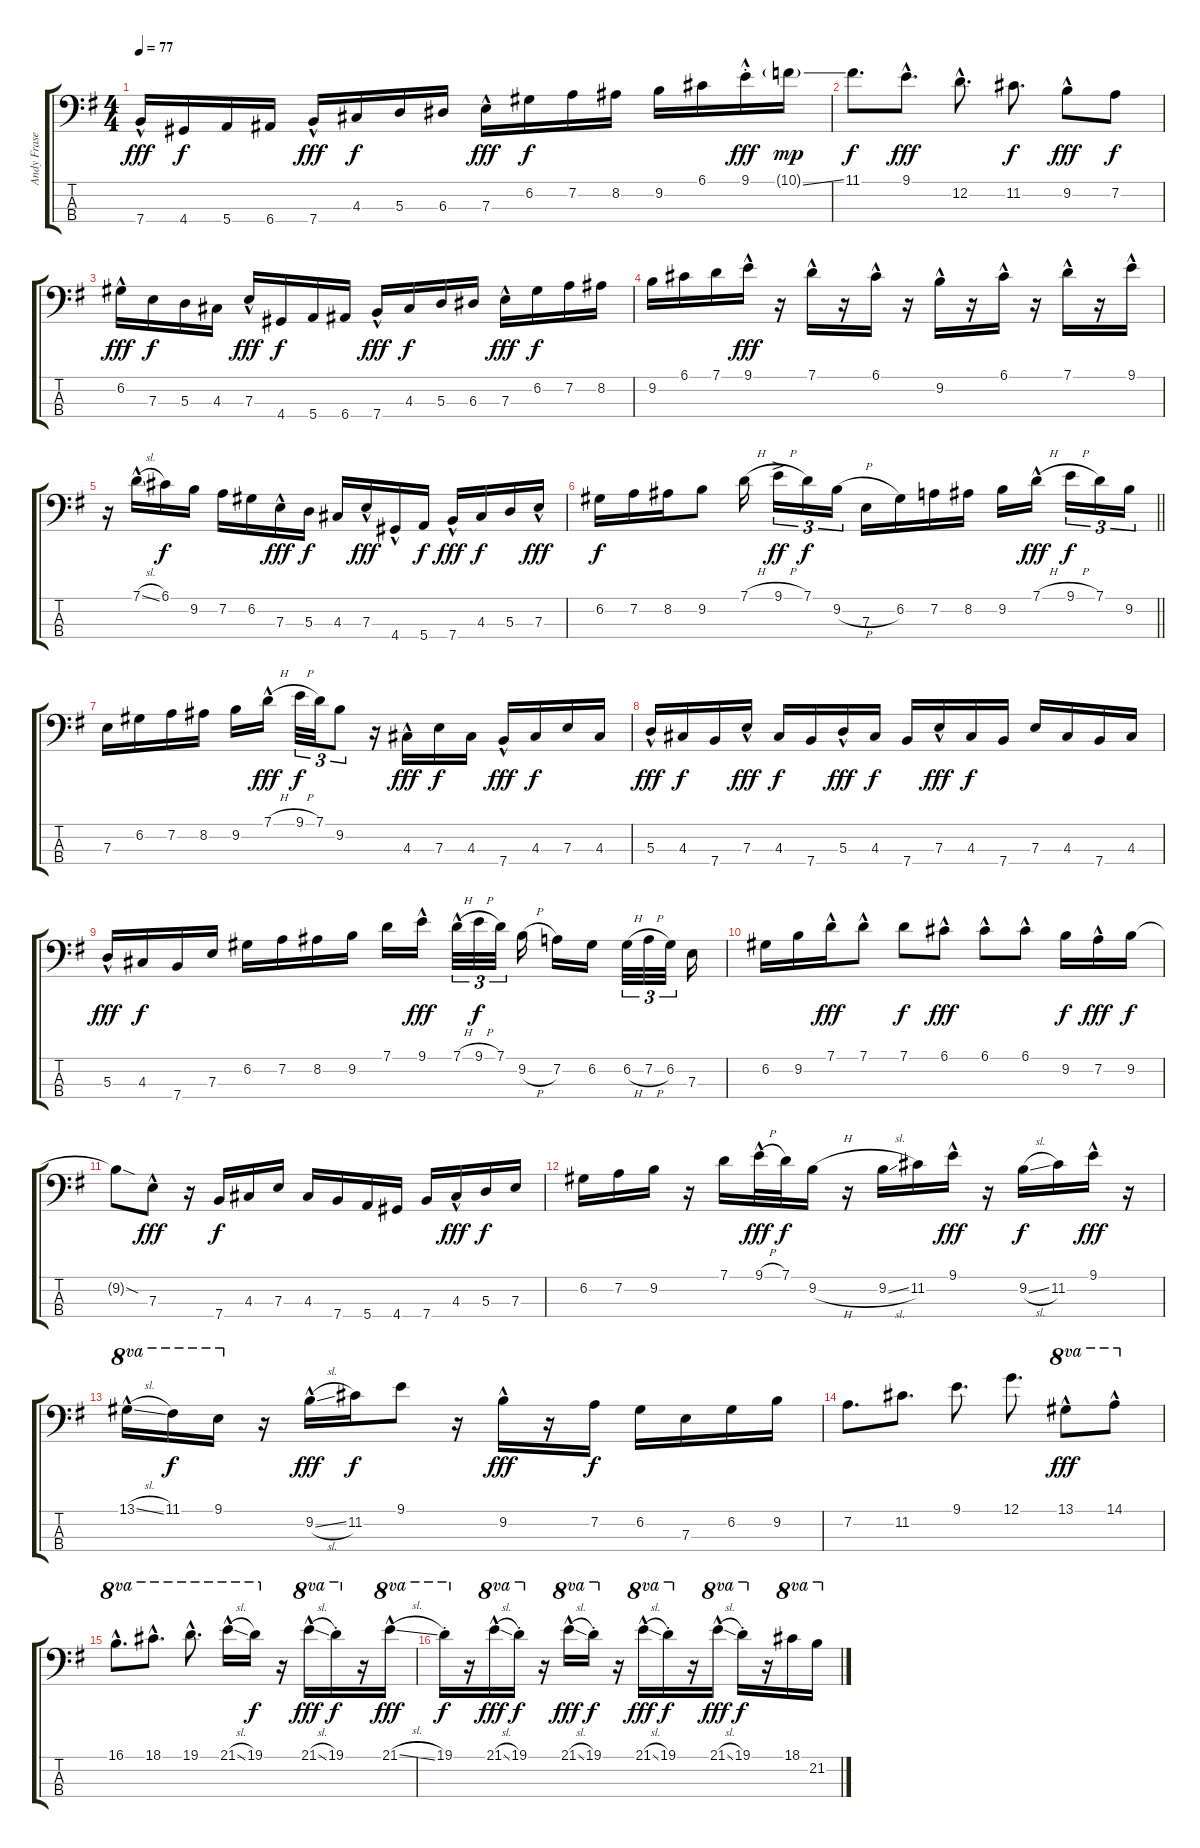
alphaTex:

\track ("Andy Fraser" "Andy Frase") {instrument electricbassfinger}
\staff {score tabs}
\tuning (G2 D2 A1 E1) {hide}
\ts (4 4)
\tempo 77
\clef f4
\ks g
7.4{hac}.16{dy fff} 4.4.16{dy f} 5.4.16 6.4.16 7.4{hac}.16{dy fff} 4.3.16{dy f} 5.3.16 6.3.16 7.3{hac}.16{dy fff} 6.2.16{dy f} 7.2.16 8.2.16 9.2.16 6.1.16 9.1{hac st}.16{dy fff} 10.1{ss g}.16{dy mp} |
11.1.8{d dy f} 9.1{hac}.8{d dy fff} 12.2{hac}.8{d} 11.2.8{d dy f} 9.2{hac}.8{dy fff} 7.2.8{dy f} |
6.2{hac}.16{dy fff} 7.3.16{dy f} 5.3.16 4.3.16 7.3{hac}.16{dy fff} 4.4.16{dy f} 5.4.16 6.4.16 7.4{hac}.16{dy fff} 4.3.16{dy f} 5.3.16 6.3.16 7.3{hac}.16{dy fff} 6.2.16{dy f} 7.2.16 8.2.16 |
9.2.16 6.1.16 7.1.16 9.1{hac}.16{dy fff} r.16 7.1{hac}.16 r.16 6.1{hac}.16 r.16 9.2{hac}.16 r.16 6.1{hac}.16 r.16 7.1{hac}.16 r.16 9.1{hac}.16 |
r.16 7.1{sl hac}.16 6.1.16{dy f} 9.2.16 7.2.16 6.2.16 7.3{hac}.16{dy fff} 5.3.16{dy f} 4.3.16 7.3{hac}.16{dy fff} 4.4{hac}.16 5.4.16{dy f} 7.4{hac}.16{dy fff} 4.3.16{dy f} 5.3.16 7.3{hac}.16{dy fff} |
\barLineRight lightlight
6.2.16{dy f} 7.2.16 8.2.16 9.2.8 7.1{h}.16{beam splitsecondary} 9.1{h ac}.16{tu (3 2) dy ff} 7.1.16{tu (3 2) dy f} 9.2{h}.16{tu (3 2)} 7.3.16 6.2.16 7.2.16 8.2.16 9.2.16 7.1{h hac}.16{dy fff beam splitsecondary} 9.1{h}.16{tu (3 2) dy f} 7.1.16{tu (3 2)} 9.2.16{tu (3 2)} |
7.3.16 6.2.16 7.2.16 8.2.16 9.2.16 7.1{h hac}.16{dy fff beam splitsecondary} 9.1{h}.32{tu (3 2) dy f} 7.1.32{tu (3 2)} 9.2.8{tu (3 2)} r.16 4.3{hac}.16{dy fff} 7.3.16{dy f} 4.3.16 7.4{hac}.16{dy fff} 4.3.16{dy f} 7.3.16 4.3.16 |
5.3{hac}.16{dy fff} 4.3.16{dy f} 7.4.16 7.3{hac}.16{dy fff} 4.3.16{dy f} 7.4.16 5.3{hac}.16{dy fff} 4.3.16{dy f} 7.4.16 7.3{hac}.16{dy fff} 4.3.16{dy f} 7.4.16 7.3.16 4.3.16 7.4.16 4.3.16 |
5.3{hac}.16{dy fff} 4.3.16{dy f} 7.4.16 7.3.16 6.2.16 7.2.16 8.2.16 9.2.16 7.1.16 9.1{hac}.16{dy fff beam splitsecondary} 7.1{h hac}.32{tu (3 2)} 9.1{h}.32{tu (3 2) dy f} 7.1.32{tu (3 2) beam splitsecondary} 9.2{h}.16 7.2.16 6.2.16{beam splitsecondary} 6.2{h}.32{tu (3 2)} 7.2{h}.32{tu (3 2)} 6.2.32{tu (3 2) beam splitsecondary} 7.3.16 |
6.2.16 9.2.16 7.1{hac}.16{dy fff} 7.1{hac}.8 7.1.8{dy f} 6.1{hac}.8{dy fff} 6.1{hac}.8 6.1{hac}.8 9.2.16{dy f} 7.2{hac}.16{dy fff} 9.2.16{dy f} |
9.2{sod t}.8 7.3{hac}.8{dy fff} r.16 7.4.16{dy f} 4.3.16 7.3.16 4.3.16 7.4.16 5.4.16 4.4.16 7.4.16 4.3{hac}.16{dy fff} 5.3.16{dy f} 7.3.16 |
6.2.16 7.2.16 9.2.16 r.16 7.1.16 9.1{h hac}.32{dy fff} 7.1.32{dy f} 9.2{h}.16 r.16 9.2{sl}.16 11.2.16 9.1{hac}.16{dy fff} r.16 9.2{sl}.16{dy f} 11.2.16 9.1{hac}.16{dy fff} r.16 |
13.1{sl hac}.16{ot 8va} 11.1.16{ot 8va dy f} 9.1.16{ot 8va} r.16 9.2{sl hac}.16{dy fff} 11.2.16{dy f} 9.1.8 r.16 9.2{hac}.16{dy fff} r.16 7.2.16{dy f} 6.2.16 7.3.16 6.2.16 9.2.16 |
7.2.8{d} 11.2.8{d} 9.1.8{d} 12.1.8{d} 13.1{hac}.8{ot 8va dy fff} 14.1{hac}.8{ot 8va} |
16.1{hac}.8{d ot 8va} 18.1{hac}.8{d ot 8va} 19.1{hac}.8{d ot 8va} 21.1{sl hac}.16{ot 8va} 19.1.16{ot 8va dy f} r.16 21.1{sl hac}.16{ot 8va dy fff} 19.1{st}.16{ot 8va dy f} r.16 21.1{sl hac}.16{ot 8va dy fff} |
19.1{st}.16{ot 8va dy f} r.16 21.1{sl hac}.16{ot 8va dy fff} 19.1{st}.16{ot 8va dy f} r.16 21.1{sl hac}.16{ot 8va dy fff} 19.1{st}.16{ot 8va dy f} r.16 21.1{sl hac}.16{ot 8va dy fff} 19.1{st}.16{ot 8va dy f} r.16 21.1{sl hac}.16{ot 8va dy fff} 19.1{st}.16{ot 8va dy f} r.16 18.1.16{ot 8va} 21.2.16{ot 8va}
